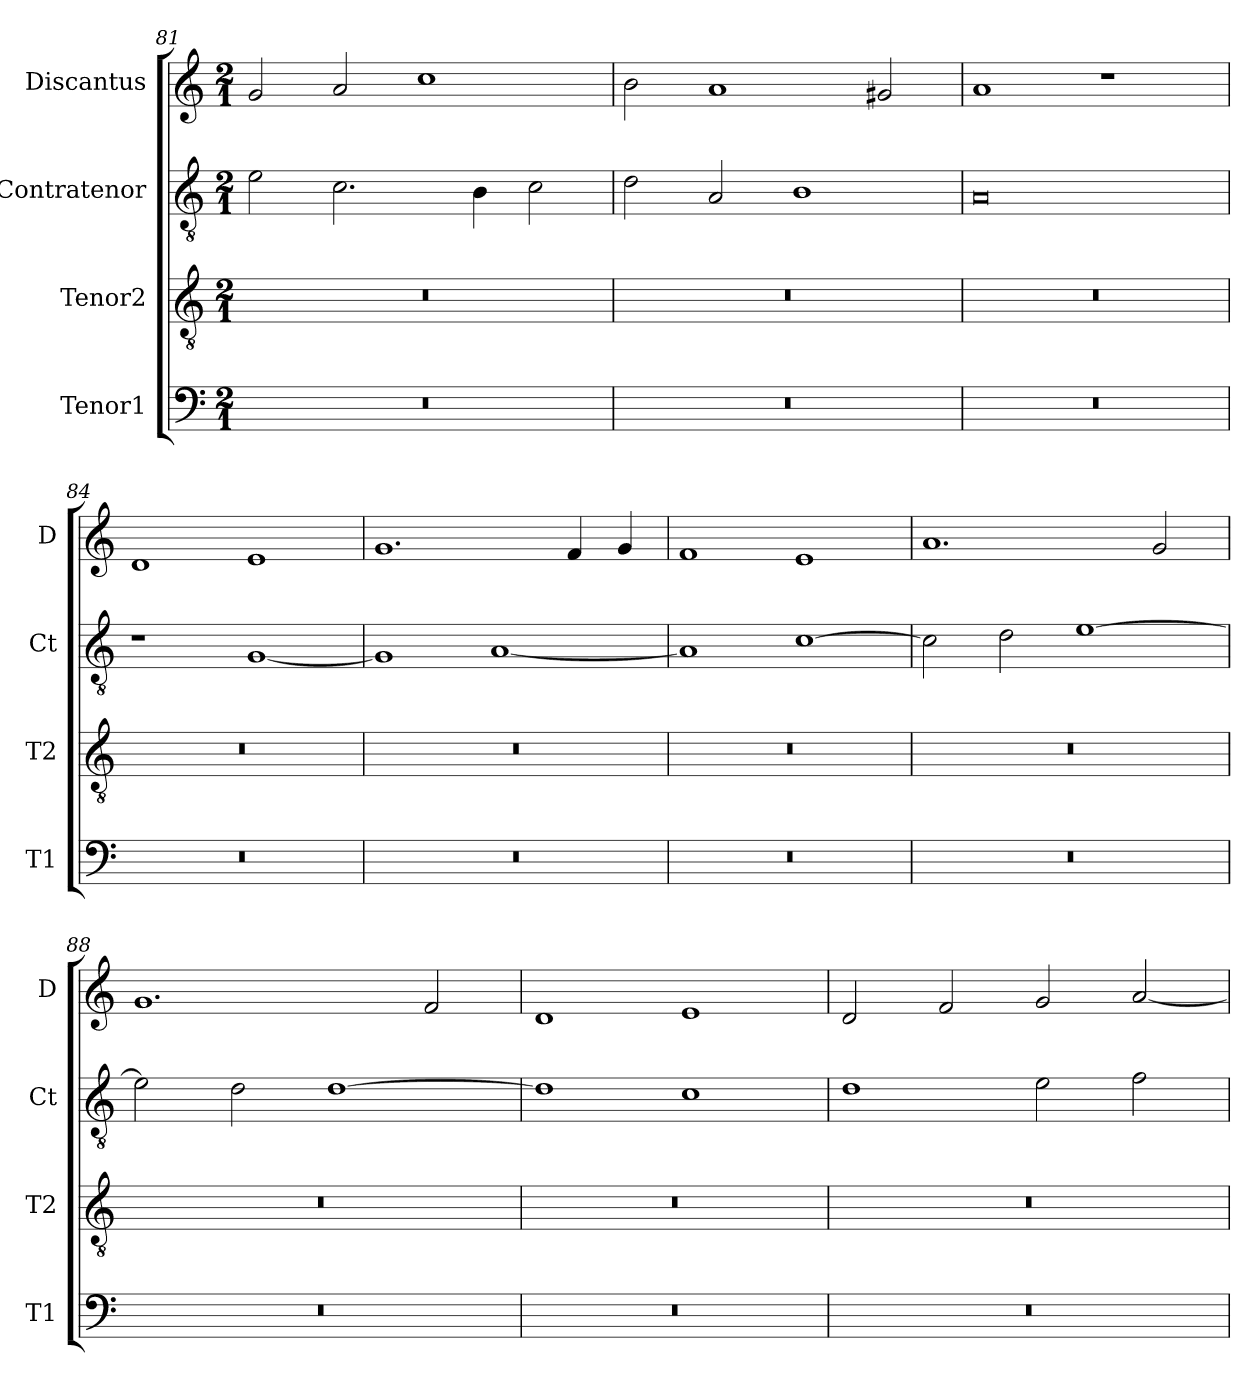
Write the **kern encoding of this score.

**kern	**kern	**kern	**kern
*part4	*part3	*part2	*part1
*staff4	*staff3	*staff2	*staff1
*I"Tenor1	*I"Tenor2	*I"Contratenor	*I"Discantus
*I'T1	*I'T2	*I'Ct	*I'D
*clefF4	*clefGv2	*clefGv2	*clefG2
*k[]	*k[]	*k[]	*k[]
*M2/1	*M2/1	*M2/1	*M2/1
=81	=81	=81	=81
0r	0r	2e\	2g/
.	.	2.c\	2a/
.	.	.	1cc
.	.	4B\	.
.	.	2c\	.
=82	=82	=82	=82
0r	0r	2d\	2b\
.	.	2A/	1a
.	.	1B	.
.	.	.	2g#X/
=83	=83	=83	=83
0r	0r	0A	1a
.	.	.	1r
=84	=84	=84	=84
0r	0r	1r	1d
.	.	[1G	1e
=85	=85	=85	=85
0r	0r	1G]	1.g
.	.	[1A	.
.	.	.	4f/
.	.	.	4g/
=86	=86	=86	=86
0r	0r	1A]	1f
.	.	[1c	1e
=87	=87	=87	=87
0r	0r	2c\]	1.a
.	.	2d\	.
.	.	[1e	.
.	.	.	2g/
=88	=88	=88	=88
0r	0r	2e\]	1.g
.	.	2d\	.
.	.	[1d	.
.	.	.	2f/
=89	=89	=89	=89
0r	0r	1d]	1d
.	.	1c	1e
=90	=90	=90	=90
0r	0r	1d	2d/
.	.	.	2f/
.	.	2e\	2g/
.	.	2f\	[2a/
=	=	=	=
*-	*-	*-	*-
